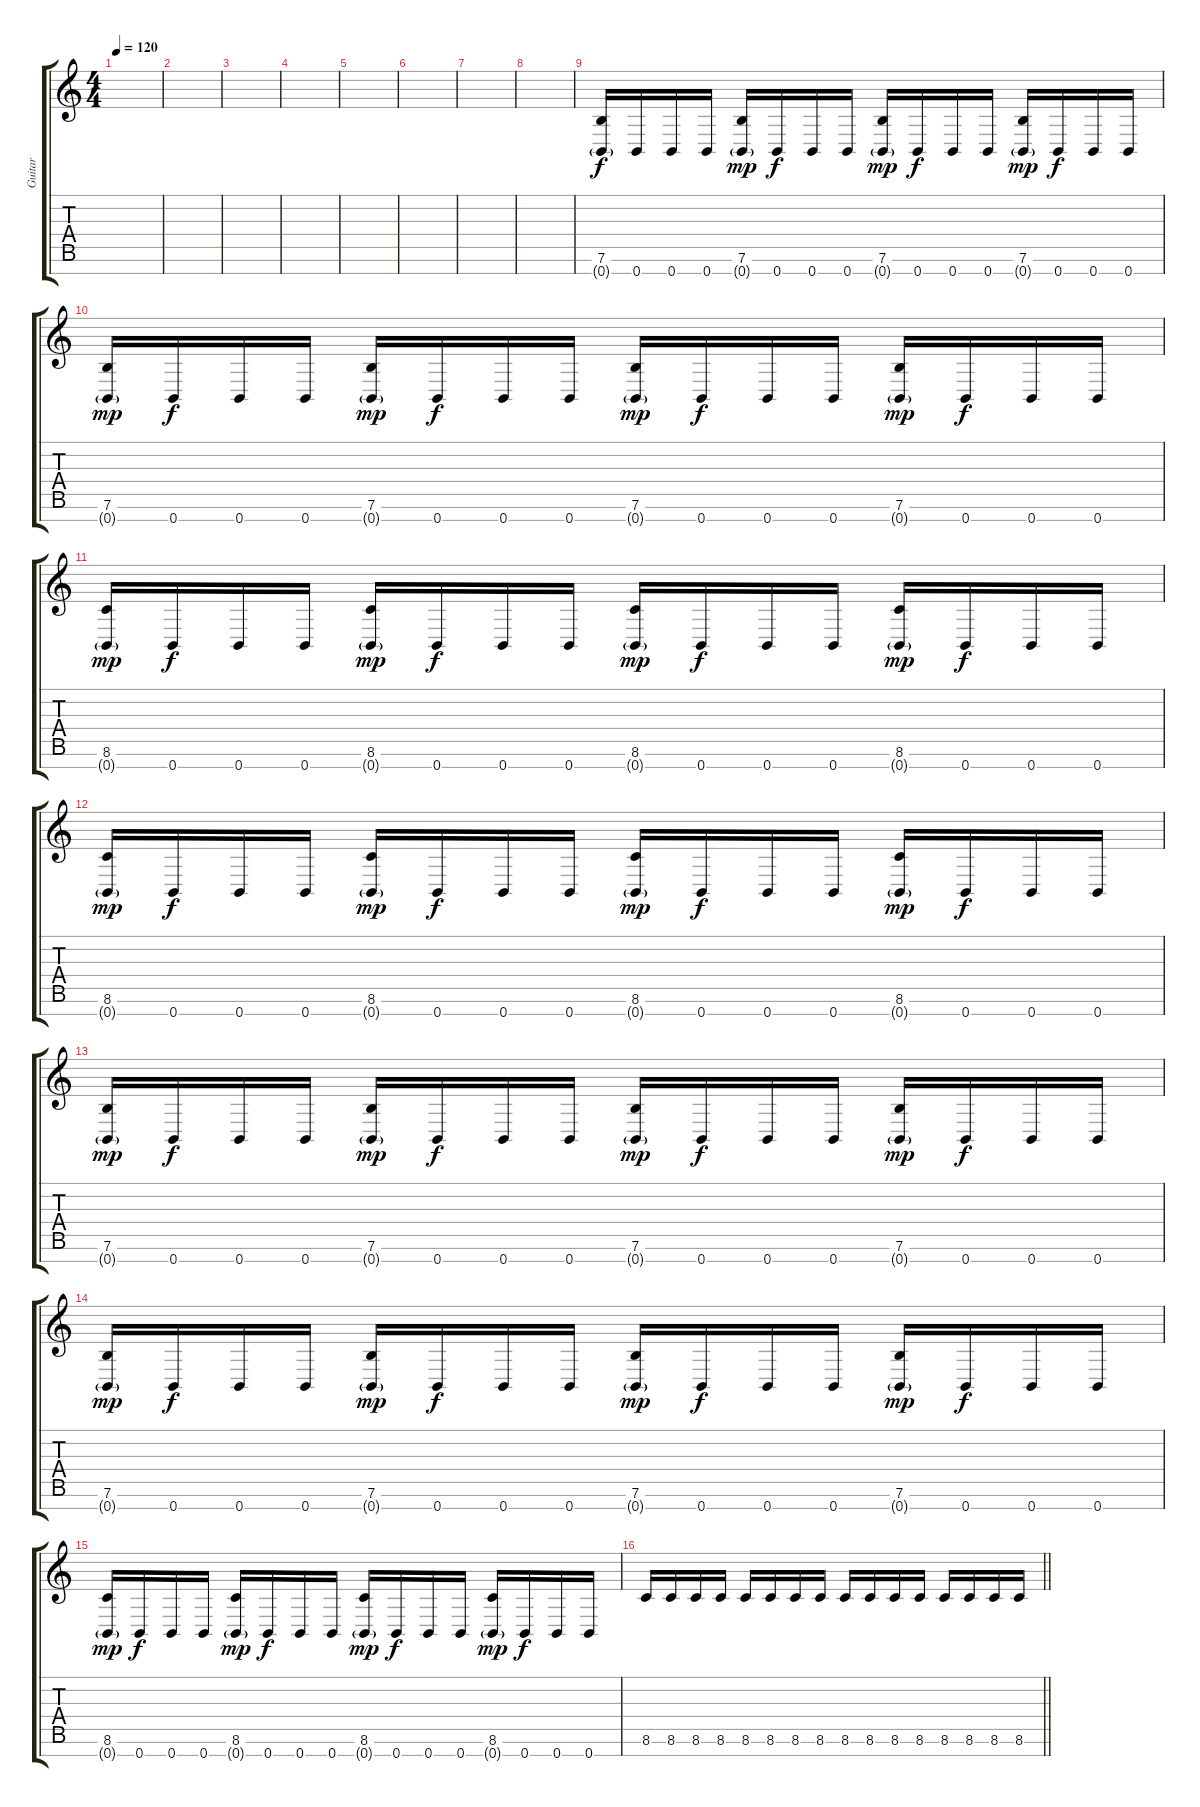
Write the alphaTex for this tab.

\track ("Guitar" "Guitar") {instrument distortionguitar}
\staff {score tabs}
\tuning (E4 B3 G3 D3 A2 E2 B1) {hide}
\ts (4 4)
\tempo 120
\clef g2
\ks c
|
|
|
|
|
|
|
|
(7.6 0.7{g}).16 0.7.16{dy f} 0.7.16 0.7.16 (7.6 0.7{g}).16{dy mp} 0.7.16{dy f} 0.7.16 0.7.16 (7.6 0.7{g}).16{dy mp} 0.7.16{dy f} 0.7.16 0.7.16 (7.6 0.7{g}).16{dy mp} 0.7.16{dy f} 0.7.16 0.7.16 |
(7.6 0.7{g}).16{dy mp} 0.7.16{dy f} 0.7.16 0.7.16 (7.6 0.7{g}).16{dy mp} 0.7.16{dy f} 0.7.16 0.7.16 (7.6 0.7{g}).16{dy mp} 0.7.16{dy f} 0.7.16 0.7.16 (7.6 0.7{g}).16{dy mp} 0.7.16{dy f} 0.7.16 0.7.16 |
(8.6 0.7{g}).16{dy mp} 0.7.16{dy f} 0.7.16 0.7.16 (8.6 0.7{g}).16{dy mp} 0.7.16{dy f} 0.7.16 0.7.16 (8.6 0.7{g}).16{dy mp} 0.7.16{dy f} 0.7.16 0.7.16 (8.6 0.7{g}).16{dy mp} 0.7.16{dy f} 0.7.16 0.7.16 |
(8.6 0.7{g}).16{dy mp} 0.7.16{dy f} 0.7.16 0.7.16 (8.6 0.7{g}).16{dy mp} 0.7.16{dy f} 0.7.16 0.7.16 (8.6 0.7{g}).16{dy mp} 0.7.16{dy f} 0.7.16 0.7.16 (8.6 0.7{g}).16{dy mp} 0.7.16{dy f} 0.7.16 0.7.16 |
(7.6 0.7{g}).16{dy mp} 0.7.16{dy f} 0.7.16 0.7.16 (7.6 0.7{g}).16{dy mp} 0.7.16{dy f} 0.7.16 0.7.16 (7.6 0.7{g}).16{dy mp} 0.7.16{dy f} 0.7.16 0.7.16 (7.6 0.7{g}).16{dy mp} 0.7.16{dy f} 0.7.16 0.7.16 |
(7.6 0.7{g}).16{dy mp} 0.7.16{dy f} 0.7.16 0.7.16 (7.6 0.7{g}).16{dy mp} 0.7.16{dy f} 0.7.16 0.7.16 (7.6 0.7{g}).16{dy mp} 0.7.16{dy f} 0.7.16 0.7.16 (7.6 0.7{g}).16{dy mp} 0.7.16{dy f} 0.7.16 0.7.16 |
(8.6 0.7{g}).16{dy mp} 0.7.16{dy f} 0.7.16 0.7.16 (8.6 0.7{g}).16{dy mp} 0.7.16{dy f} 0.7.16 0.7.16 (8.6 0.7{g}).16{dy mp} 0.7.16{dy f} 0.7.16 0.7.16 (8.6 0.7{g}).16{dy mp} 0.7.16{dy f} 0.7.16 0.7.16 |
\barLineRight lightlight
8.6.16 8.6.16 8.6.16 8.6.16 8.6.16 8.6.16 8.6.16 8.6.16 8.6.16 8.6.16 8.6.16 8.6.16 8.6.16 8.6.16 8.6.16 8.6.16
